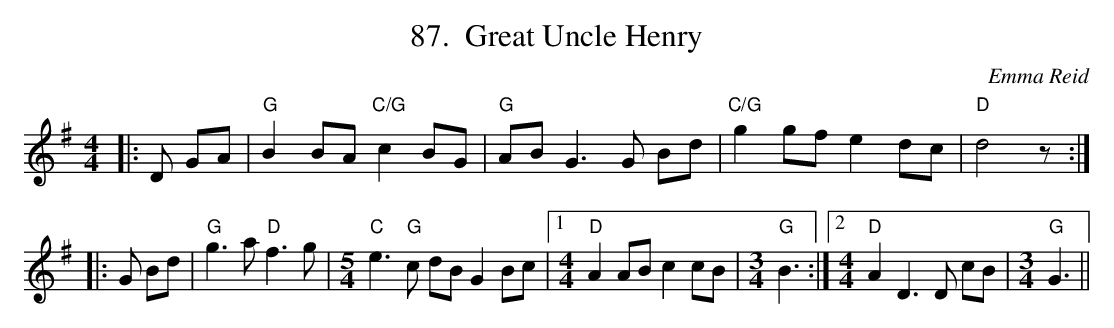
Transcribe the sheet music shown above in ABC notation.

X:1
T: Great Uncle Henry
C:Emma Reid
M: 4/4
L: 1/8
K:Gmaj
|:D GA |"G" B2 BA "C/G"c2 BG |"G" AB G3 G Bd |"C/G" g2 gf e2 dc |"D" d4z :|
|: G Bd |"G" g3 a"D" f3 g |[M:5/4]"C" e3 "G"c dB G2 Bc |1 [M:4/4]"D" A2 AB c2 cB |[M:3/4]"G" B3 :|2[M:4/4]"D" A2 D3D cB |[M:3/4]"G" G3||
